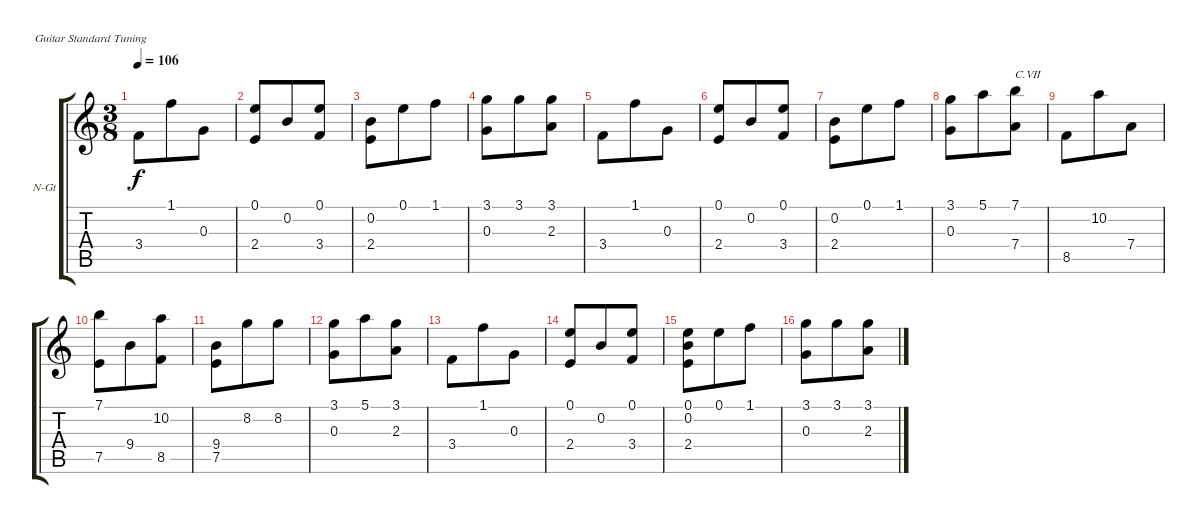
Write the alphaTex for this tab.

\bracketExtendMode groupsimilarinstruments
\firstSystemTrackNameOrientation horizontal
\otherSystemsTrackNameOrientation horizontal
\track ("guitara" "N-Gt") {instrument acousticguitarnylon}
\staff {score tabs}
\tuning (E4 B3 G3 D3 A2 E2)
\ts (3 8)
\tempo 106
\clef g2
\ks c
3.4.8{dy f} 1.1.8 0.3.8 |
(0.1 2.4).8 0.2.8 (0.1 3.4).8 |
(0.2 2.4).8 0.1.8 1.1.8 |
(3.1 0.3).8 3.1.8 (3.1 2.3).8 |
3.4.8 1.1.8 0.3.8 |
(0.1 2.4).8 0.2.8 (0.1 3.4).8 |
(0.2 2.4).8 0.1.8 1.1.8 |
(3.1 0.3).8 5.1.8 (7.1 7.4).8{txt "C.VII"} |
8.5.8 10.2.8 7.4.8 |
(7.1 7.5).8 9.4.8 (10.2 8.5).8 |
(9.4 7.5).8 8.2.8 8.2.8 |
(3.1 0.3).8 5.1.8 (3.1 2.3).8 |
3.4.8 1.1.8 0.3.8 |
(0.1 2.4).8 0.2.8 (0.1 3.4).8 |
(0.1 0.2 2.4).8 0.1.8 1.1.8 |
(3.1 0.3).8 3.1.8 (3.1 2.3).8
